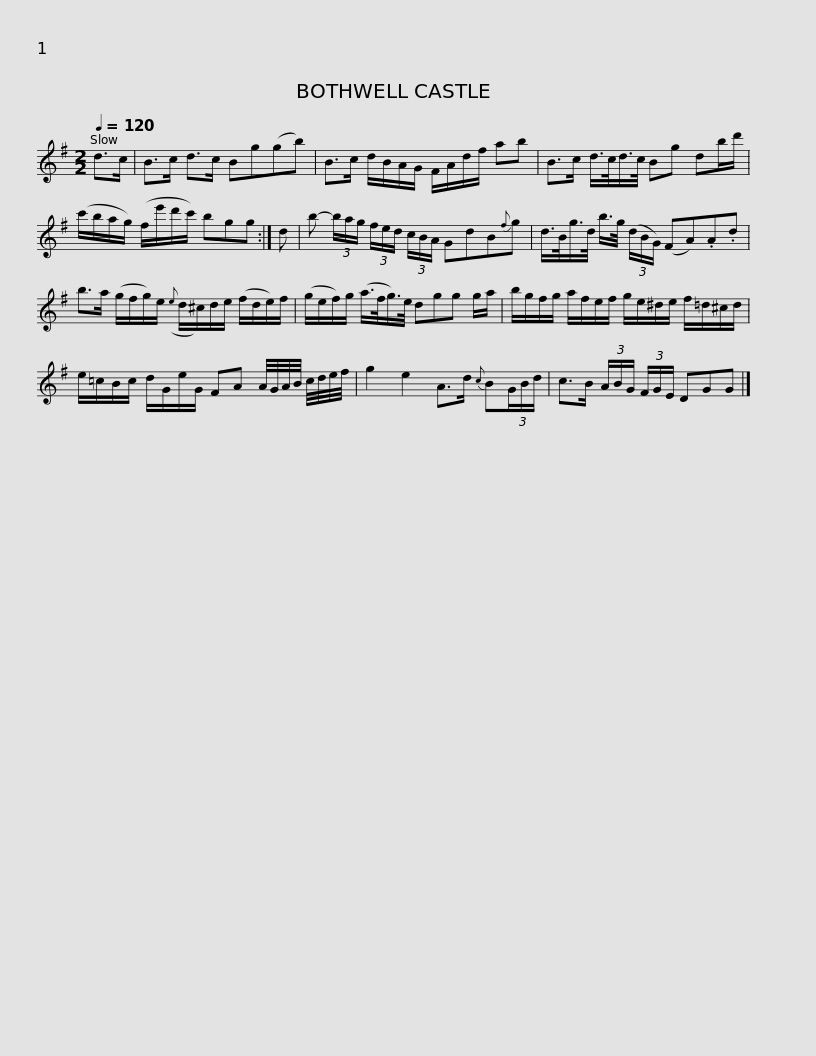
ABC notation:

X:1
L:1/8
Q:1/4=120
M:2/2
I:linebreak $
K:G
V:1 treble
V:1
 d>c | B>c d>c Bg(gb) | B>c d/B/A/G/ F/A/d/f/ ab | B>c d/>c/d/>c/ Bg db/d'/ |$ (c'/b/a/g/) (f/e'/d'/c'/) bgg :| %5
 d | b- (3b/a/g/ (3f/e/d/ (3c/B/A/ GdB{f}g | d/>B/g/>d/ b/>g/ (3(d/B/G/) (FA).A.d |$ b>a (g/f/g/)e/({e} d/^c/)d/e/ (f/d/e/)f/ | (g/e/f/)g/ (a/>f/g/>)e/ dgg g/a/ |$ %10
 b/g/f/g/ a/f/e/f/ g/e/^d/e/ f/=d/^c/d/ | e/=c/B/c/ d/G/e/G/ FA A/4G/4A/4B/4 c/4d/4e/4f/4 | g2 e2 A>d{c} B(3G/B/d/ |$ c>B (3A/B/G/ (3F/G/E/ DGG |] %14
